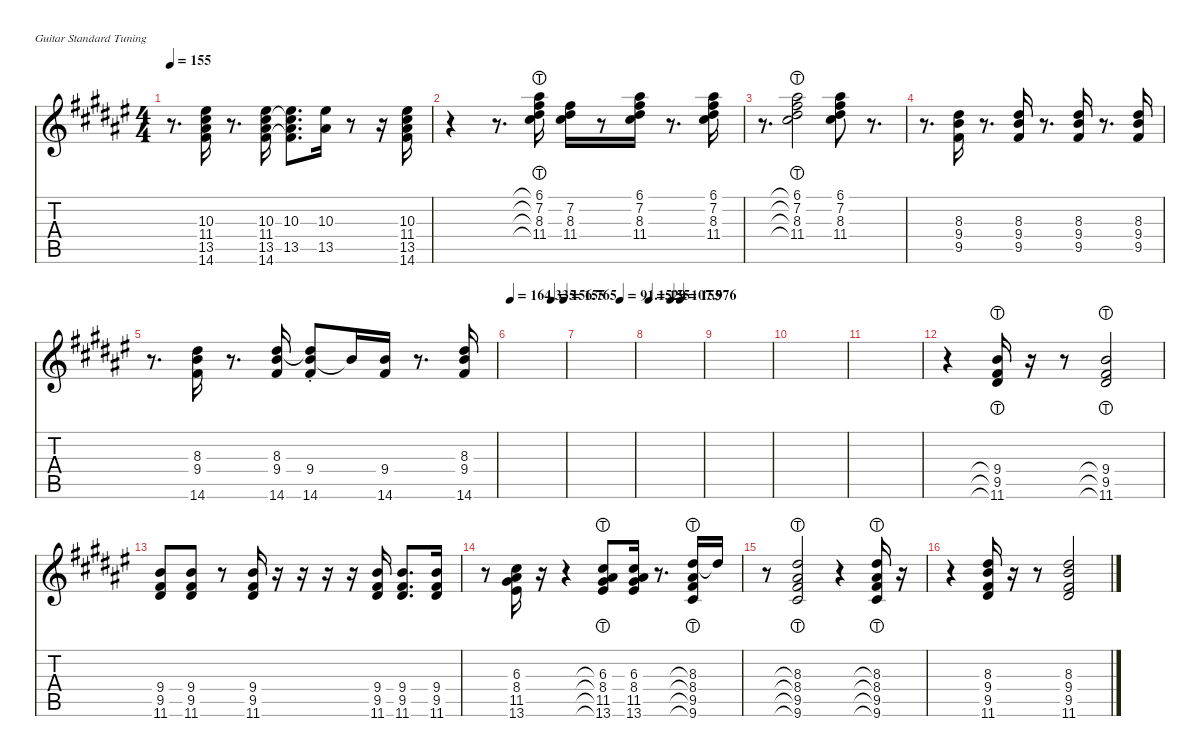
\hideDynamics
\bracketExtendMode nobrackets
\singleTrackTrackNamePolicy hidden
\multiTrackTrackNamePolicy hidden
\otherSystemsTrackNameOrientation horizontal
\track ("LGuitar" "E-Gt") {defaultSystemsLayout 8 instrument electricguitarclean}
\staff {score tabs}
\tuning (E4 B3 G3 D3 A2 E2)
\ts (4 4)
\tempo 155
\clef g2
\ks f#
r.8{d dy mp beam Down} (14.6{acc #} 13.5{acc #} 11.4{acc #} 10.3{acc #}).16{beam Down} r.8{d beam Down} (14.6{acc #} 13.5{acc #} 11.4{acc #} 10.3{acc #}).16{beam Down} (13.5{acc #} 10.3{acc #} 14.6{t acc #} 11.4{t acc #}).8{d beam Down} (13.5{acc #} 10.3{acc #}).16{dy mf beam Down} r.8{beam Down} r.16{beam Down} (14.6{acc #} 13.5{acc #} 11.4{acc #} 10.3{acc #}).16{dy p beam Down} |
r.4{beam Down} r.8{d beam Down} (11.4{lht acc #} 8.3{lht acc #} 7.2{lht acc #} 6.1{lht acc #}).16{dy mf beam Down} (11.4{acc #} 8.3{acc #} 7.2{acc #}).16{beam Down} r.8{beam Down} (11.4{acc #} 8.3{acc #} 6.1{acc #} 7.2{acc #}).16{dy mp beam Down} r.8{d beam Down} (11.4{acc #} 8.3{acc #} 6.1{acc #} 7.2{acc #}).16{beam Down} |
r.8{d beam Down} (11.4{lht acc #} 8.3{lht acc #} 6.1{lht acc #} 7.2{lht acc #}).2{dy mf beam Down} (11.4{acc #} 8.3{acc #} 6.1{acc #} 7.2{acc #}).8{dy mp beam Down} r.8{d beam Down} |
r.8{d beam Down} (9.5{acc #} 9.4{acc forcenatural} 8.3{acc #}).16{beam Up} r.8{d beam Up} (9.5{acc #} 9.4{acc forcenatural} 8.3{acc #}).16{beam Up} r.8{d beam Up} (9.5{acc #} 9.4{acc forcenatural} 8.3{acc #}).16{beam Up} r.8{d beam Up} (9.5{acc #} 9.4{acc forcenatural} 8.3{acc #}).16{beam Up} |
r.8{d beam Down} (14.6{acc #} 9.4{acc forcenatural} 8.3{acc #}).16{beam Up} r.8{d beam Up} (14.6{acc #} 9.4{acc forcenatural} 8.3{acc #}).16{beam Up} (8.3{t acc #} 9.4{acc forcenatural} 14.6{st acc #}).8{beam Up} 9.4{t acc forcenatural}.16{beam Up} (14.6{acc #} 9.4{acc forcenatural}).16{beam Up} r.8{d beam Up} (14.6{acc #} 9.4{acc forcenatural} 8.3{acc #}).16{beam Up} |
\tempo
164.335
\tempo (156.765 0.75)
\tempo (155 0.98125)
|
\tempo (91.1529 0.75)
|
\tempo (155 0.01875)
\tempo (107.976 0.41875)
\tempo (155 0.59375)
|
|
|
|
r.4{beam Down} (11.6{lht acc #} 9.5{lht acc #} 9.4{lht acc forcenatural}).16{dy mf beam Up} r.16{beam Up} r.8{beam Up} (11.6{lht acc #} 9.5{lht acc #} 9.4{lht acc forcenatural}).2{dy mp beam Up} |
(11.6{acc #} 9.5{acc #} 9.4{acc forcenatural}).8{beam Up} (11.6{acc #} 9.5{acc #} 9.4{acc forcenatural}).8{beam Up} r.8{beam Up} (11.6{acc #} 9.5{acc #} 9.4{acc forcenatural}).16{beam Up} r.16{beam Up} r.16{beam Up} r.16{beam Up} r.16{beam Up} (11.6{acc #} 9.5{acc #} 9.4{acc forcenatural}).16{beam Up} (11.6{acc #} 9.5{acc #} 9.4{acc forcenatural}).8{d beam Up} (11.6{acc #} 9.5{acc #} 9.4{acc forcenatural}).16{beam Up} |
r.8{beam Down} (8.4{acc #} 6.3{acc #} 11.5{acc #} 13.6{acc #}).16{beam Up} r.16{beam Up} r.4{beam Up} (13.6{lht acc #} 11.5{lht acc #} 8.4{lht acc #} 6.3{lht acc #}).8{beam Up} (13.6{acc #} 11.5{acc #} 8.4{acc #} 6.3{acc #}).16{beam Up} r.8{d beam Up} (9.6{lht acc #} 9.5{lht acc #} 8.4{lht acc #} 8.3{lht acc #}).16{dy mf beam Up} 8.3{t acc #}.16{beam Up} |
r.8{beam Down} (9.6{lht acc #} 9.5{lht acc #} 8.4{lht acc #} 8.3{lht acc #}).2{dy mp beam Up} r.4{beam Up} (9.6{lht acc #} 9.5{lht acc #} 8.4{lht acc #} 8.3{lht acc #}).16{dy mf beam Up} r.16{beam Up} |
r.4{beam Down} (11.6{acc #} 9.5{acc #} 9.4{acc forcenatural} 8.3{acc #}).16{dy mp beam Up} r.16{beam Up} r.8{beam Up} (11.6{acc #} 9.5{acc #} 9.4{acc forcenatural} 8.3{acc #}).2{beam Up}
